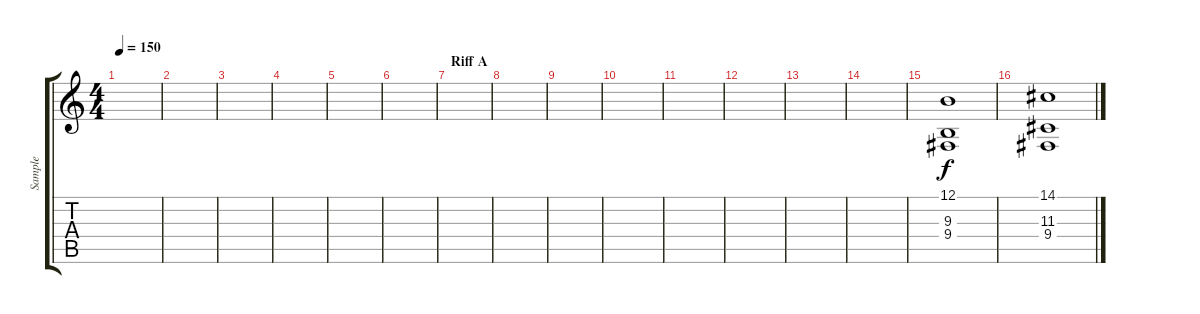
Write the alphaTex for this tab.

\track ("Sample" "Sample") {instrument choiraahs}
\staff {score tabs}
\tuning (B3 Gb3 D3 A2 E2 B1) {hide}
\ts (4 4)
\tempo 150
\clef g2
\ks c
|
|
|
|
|
|
\section ("" "Riff A")
|
|
|
|
|
|
|
|
(12.1 9.3 9.4).1 |
(14.1 11.3 9.4).1
